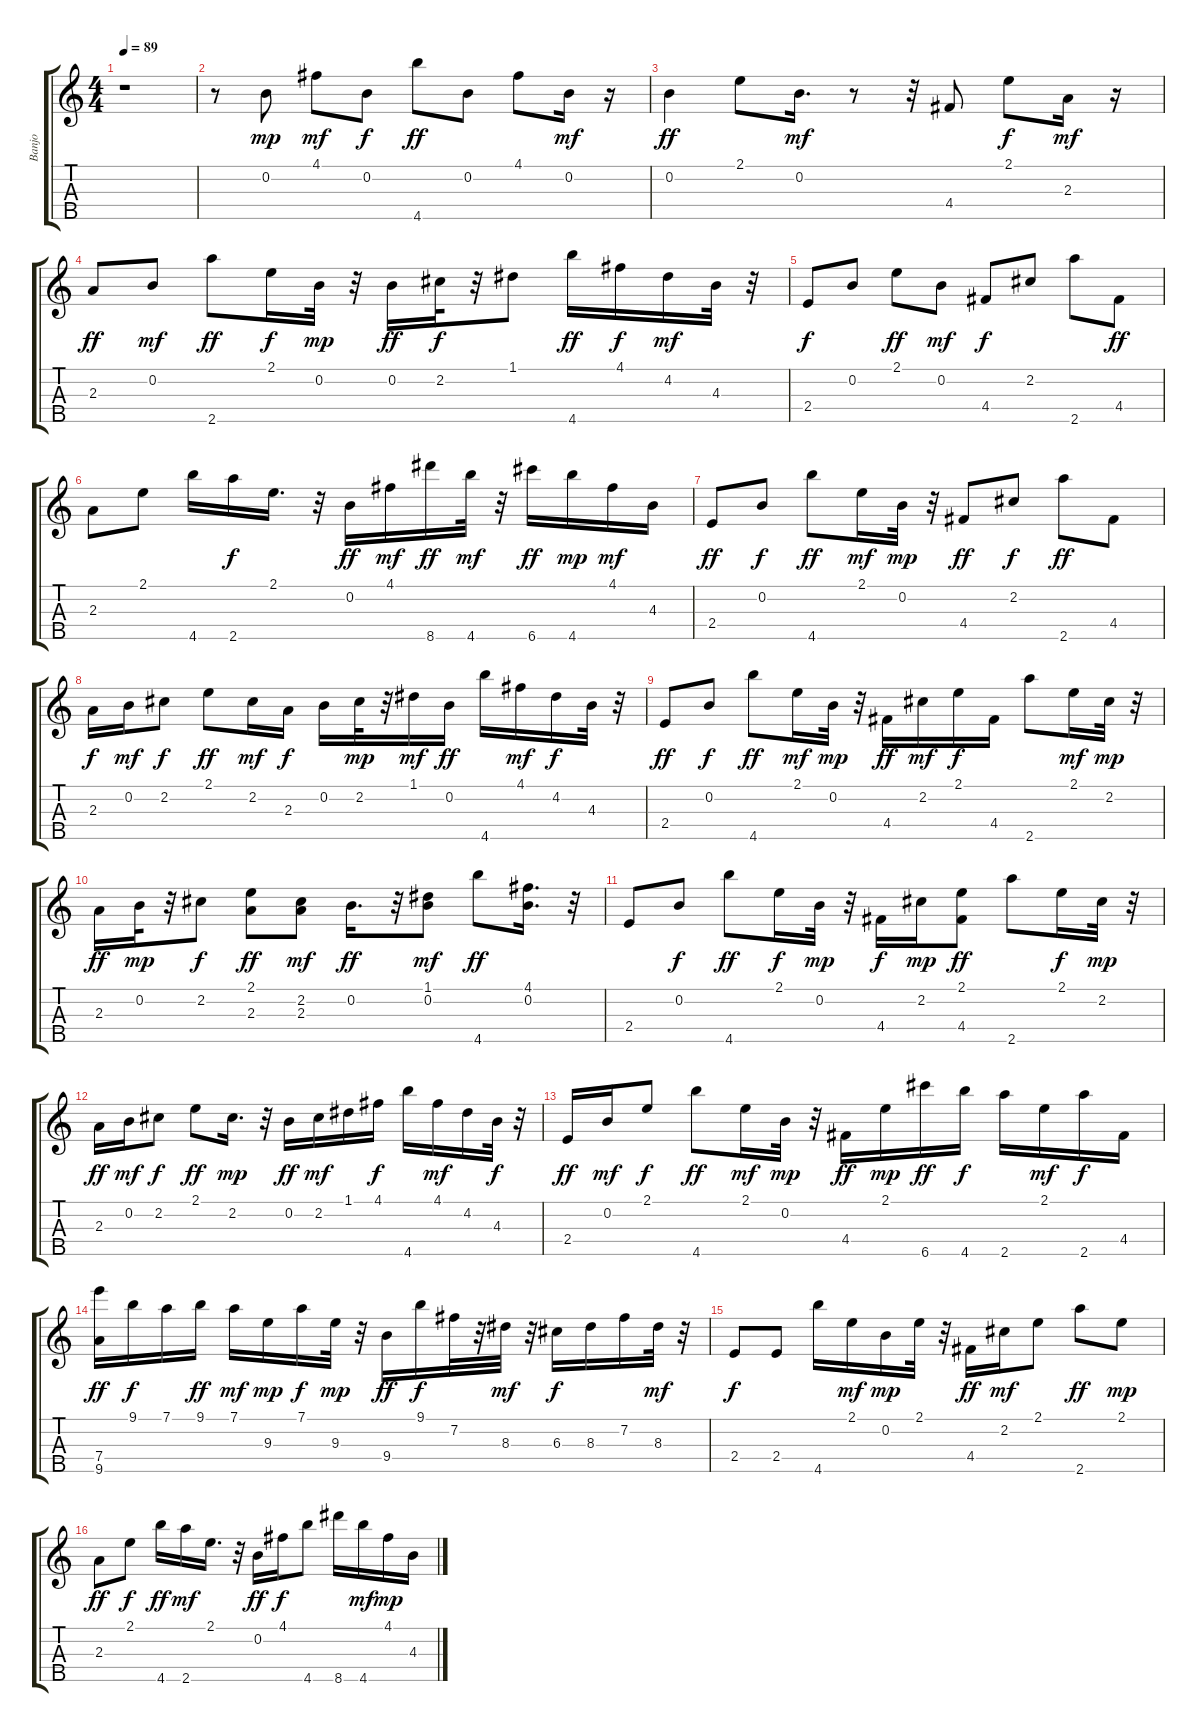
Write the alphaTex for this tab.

\track ("Banjo   " "Banjo   ") {instrument banjo}
\staff {score tabs}
\tuning (D4 B3 G3 D3 G4) {hide}
\displaytranspose 12
\ts (4 4)
\tempo 89
\clef g2
\ks c
r.1{dy f} |
r.8 0.2.8{dy mp} 4.1.8{dy mf} 0.2.8{dy f} 4.5.8{dy ff} 0.2.8 4.1.8 0.2.16{dy mf} r.16 |
0.2.4{dy ff} 2.1.8 0.2.16{d dy mf} r.8 r.32 4.4.8 2.1.8{dy f} 2.3.16{dy mf} r.16 |
2.3.8{dy ff} 0.2.8{dy mf} 2.5.8{dy ff} 2.1.16{dy f} 0.2.32{dy mp} r.32 0.2.16{dy ff} 2.2.32{dy f} r.32 1.1.8 4.5.16{dy ff} 4.1.16{dy f} 4.2.16{dy mf} 4.3.32 r.32 |
2.4.8{dy f} 0.2.8 2.1.8{dy ff} 0.2.8{dy mf} 4.4.8{dy f} 2.2.8 2.5.8 4.4.8{dy ff} |
2.3.8 2.1.8 4.5.16 2.5.16{dy f} 2.1.16{d} r.32 0.2.16{dy ff} 4.1.16{dy mf} 8.5.16{dy ff} 4.5.32{dy mf} r.32 6.5.16{dy ff} 4.5.16{dy mp} 4.1.16{dy mf} 4.3.16 |
2.4.8{dy ff} 0.2.8{dy f} 4.5.8{dy ff} 2.1.16{dy mf} 0.2.32{dy mp} r.32 4.4.8{dy ff} 2.2.8{dy f} 2.5.8{dy ff} 4.4.8 |
2.3.16{dy f} 0.2.16{dy mf} 2.2.8{dy f} 2.1.8{dy ff} 2.2.16{dy mf} 2.3.16{dy f} 0.2.16 2.2.32{dy mp} r.32 1.1.16{dy mf} 0.2.16{dy ff} 4.5.16 4.1.16{dy mf} 4.2.16{dy f} 4.3.32 r.32 |
2.4.8{dy ff} 0.2.8{dy f} 4.5.8{dy ff} 2.1.16{dy mf} 0.2.32{dy mp} r.32 4.4.16{dy ff} 2.2.16{dy mf} 2.1.16{dy f} 4.4.16 2.5.8 2.1.16{dy mf} 2.2.32{dy mp} r.32 |
2.3.16{dy ff} 0.2.32{dy mp} r.32 2.2.8{dy f} (2.1 2.3).8{dy ff} (2.2 2.3).8{dy mf} 0.2.16{d dy ff} r.32 (1.1 0.2).8{dy mf} 4.5.8{dy ff} (4.1 0.2).16{d} r.32 |
2.4.8 0.2.8{dy f} 4.5.8{dy ff} 2.1.16{dy f} 0.2.32{dy mp} r.32 4.4.16{dy f} 2.2.16{dy mp} (2.1 4.4).8{dy ff} 2.5.8 2.1.16{dy f} 2.2.32{dy mp} r.32 |
2.3.16{dy ff} 0.2.16{dy mf} 2.2.8{dy f} 2.1.8{dy ff} 2.2.16{d dy mp} r.32 0.2.16{dy ff} 2.2.16{dy mf} 1.1.16 4.1.16{dy f} 4.5.16 4.1.16{dy mf} 4.2.16 4.3.32{dy f} r.32 |
2.4.16{dy ff} 0.2.16{dy mf} 2.1.8{dy f} 4.5.8{dy ff} 2.1.16{dy mf} 0.2.32{dy mp} r.32 4.4.16{dy ff} 2.1.16{dy mp} 6.5.16{dy ff} 4.5.16{dy f} 2.5.16 2.1.16{dy mf} 2.5.16{dy f} 4.4.16 |
(7.4 9.5).16{dy ff} 9.1.16{dy f} 7.1.16 9.1.16{dy ff} 7.1.16{dy mf} 9.3.16{dy mp} 7.1.16{dy f} 9.3.32{dy mp} r.32 9.4.16{dy ff} 9.1.16{dy f} 7.2.32 r.32 8.3.32{dy mf} r.32 6.3.16{dy f} 8.3.16 7.2.16 8.3.32{dy mf} r.32 |
2.4.8{dy f} 2.4.8 4.5.16 2.1.16{dy mf} 0.2.16{dy mp} 2.1.32 r.32 4.4.16{dy ff} 2.2.16{dy mf} 2.1.8 2.5.8{dy ff} 2.1.8{dy mp} |
2.3.8{dy ff} 2.1.8{dy f} 4.5.16{dy ff} 2.5.16{dy mf} 2.1.16{d} r.32 0.2.16{dy ff} 4.1.16{dy f} 4.5.8 8.5.16 4.5.16{dy mf} 4.1.16{dy mp} 4.3.16
